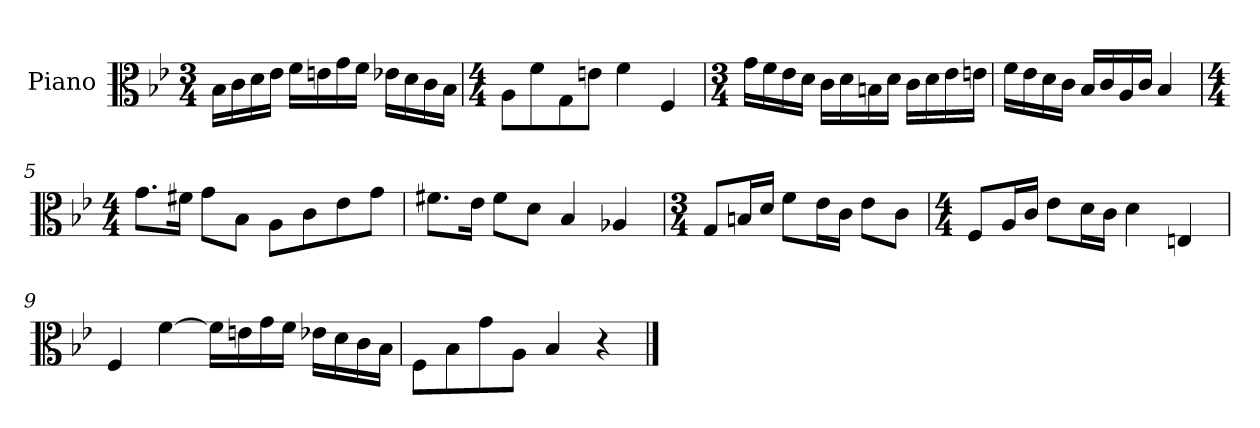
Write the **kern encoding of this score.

**kern
*part1
*staff1
*I"Piano
*I'Pno
*clefC3
*k[b-e-]
*B-:
*M3/4
=1
16B-\LL
16c\
16d\
16e-\JJ
16f\LL
16en\
16g\
16f\JJ
16e-X\LL
16d\
16c\
16B-\JJ
=2
*M4/4
8A\L
8f\
8G\
8en\J
4f\
4F/
=3
*M3/4
16g\LL
16f\
16e-\
16d\JJ
16c\LL
16d\
16Bn\
16d\JJ
16c\LL
16d\
16e-\
16en\JJ
=4
16f\LL
16e-\
16d\
16c\JJ
16B-/LL
16c/
16A/
16c/JJ
4B-/
=5
*M4/4
8.g\L
16f#X\Jk
8g\L
8B-\J
8A\L
8c\
8e-\
8g\J
=6
8.f#X\L
16e-\Jk
8f#\L
8d\J
4B-/
4A-X/
=7
*M3/4
8G/L
16Bn/L
16d/JJ
8f\L
16e-\L
16c\JJ
8e-\L
8c\J
=8
*M4/4
8F/L
16A/L
16c/JJ
8e-\L
16d\L
16c\JJ
4d\
4En/
=9
4F/
[4f\
16f\LL]
16en\
16g\
16f\JJ
16e-X\LL
16d\
16c\
16B-\JJ
=10
8F\L
8B-\
8g\
8A\J
4B-/
4r
==
*-
